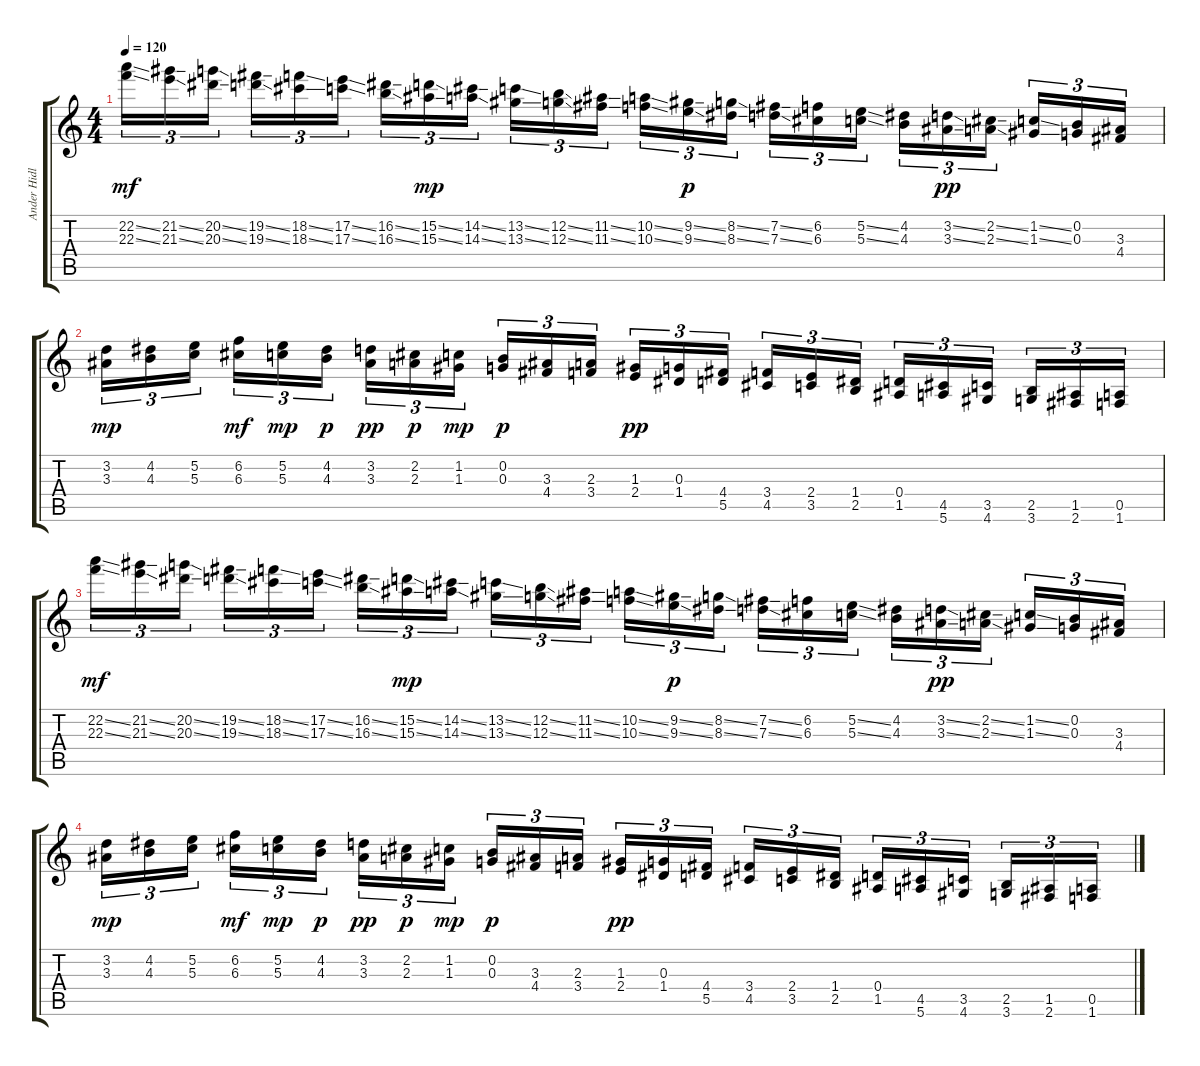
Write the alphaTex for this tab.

\track ("Ander Hidle" "Ander Hidl") {instrument distortionguitar}
\staff {score tabs}
\tuning (E4 B3 G3 D3 A2 E2) {hide}
\ts (4 4)
\tempo 120
\clef g2
\ks c
(22.2{ss} 22.3{ss}).16{tu (3 2) dy mf} (21.2{ss} 21.3{ss}).16{tu (3 2)} (20.2{ss} 20.3{ss}).16{tu (3 2)} (19.2{ss} 19.3{ss}).16{tu (3 2)} (18.2{ss} 18.3{ss}).16{tu (3 2)} (17.2{ss} 17.3{ss}).16{tu (3 2)} (16.2{ss} 16.3{ss}).16{tu (3 2)} (15.2{ss} 15.3{ss}).16{tu (3 2) dy mp} (14.2{ss} 14.3{ss}).16{tu (3 2)} (13.2{ss} 13.3{ss}).16{tu (3 2)} (12.2{ss} 12.3{ss}).16{tu (3 2)} (11.2{ss} 11.3{ss}).16{tu (3 2)} (10.2{ss} 10.3{ss}).16{tu (3 2)} (9.2{ss} 9.3{ss}).16{tu (3 2) dy p} (8.2{ss} 8.3{ss}).16{tu (3 2)} (7.2{ss} 7.3{ss}).16{tu (3 2)} (6.2 6.3).16{tu (3 2)} (5.2{ss} 5.3{ss}).16{tu (3 2)} (4.2 4.3).16{tu (3 2)} (3.2{ss} 3.3{ss}).16{tu (3 2) dy pp} (2.2{ss} 2.3{ss}).16{tu (3 2)} (1.2{ss} 1.3{ss}).16{tu (3 2)} (0.2 0.3).16{tu (3 2)} (3.3 4.4).16{tu (3 2)} |
(3.2 3.3).16{tu (3 2) dy mp} (4.2 4.3).16{tu (3 2)} (5.2 5.3).16{tu (3 2)} (6.2 6.3).16{tu (3 2) dy mf} (5.2 5.3).16{tu (3 2) dy mp} (4.2 4.3).16{tu (3 2) dy p} (3.2 3.3).16{tu (3 2) dy pp} (2.2 2.3).16{tu (3 2) dy p} (1.2 1.3).16{tu (3 2) dy mp} (0.2 0.3).16{tu (3 2) dy p} (3.3 4.4).16{tu (3 2)} (2.3 3.4).16{tu (3 2)} (1.3 2.4).16{tu (3 2) dy pp} (0.3 1.4).16{tu (3 2)} (4.4 5.5).16{tu (3 2)} (3.4 4.5).16{tu (3 2)} (2.4 3.5).16{tu (3 2)} (1.4 2.5).16{tu (3 2)} (0.4 1.5).16{tu (3 2)} (4.5 5.6).16{tu (3 2)} (3.5 4.6).16{tu (3 2)} (2.5 3.6).16{tu (3 2)} (1.5 2.6).16{tu (3 2)} (0.5 1.6).16{tu (3 2)} |
(22.2{ss} 22.3{ss}).16{tu (3 2) dy mf} (21.2{ss} 21.3{ss}).16{tu (3 2)} (20.2{ss} 20.3{ss}).16{tu (3 2)} (19.2{ss} 19.3{ss}).16{tu (3 2)} (18.2{ss} 18.3{ss}).16{tu (3 2)} (17.2{ss} 17.3{ss}).16{tu (3 2)} (16.2{ss} 16.3{ss}).16{tu (3 2)} (15.2{ss} 15.3{ss}).16{tu (3 2) dy mp} (14.2{ss} 14.3{ss}).16{tu (3 2)} (13.2{ss} 13.3{ss}).16{tu (3 2)} (12.2{ss} 12.3{ss}).16{tu (3 2)} (11.2{ss} 11.3{ss}).16{tu (3 2)} (10.2{ss} 10.3{ss}).16{tu (3 2)} (9.2{ss} 9.3{ss}).16{tu (3 2) dy p} (8.2{ss} 8.3{ss}).16{tu (3 2)} (7.2{ss} 7.3{ss}).16{tu (3 2)} (6.2 6.3).16{tu (3 2)} (5.2{ss} 5.3{ss}).16{tu (3 2)} (4.2 4.3).16{tu (3 2)} (3.2{ss} 3.3{ss}).16{tu (3 2) dy pp} (2.2{ss} 2.3{ss}).16{tu (3 2)} (1.2{ss} 1.3{ss}).16{tu (3 2)} (0.2 0.3).16{tu (3 2)} (3.3 4.4).16{tu (3 2)} |
(3.2 3.3).16{tu (3 2) dy mp} (4.2 4.3).16{tu (3 2)} (5.2 5.3).16{tu (3 2)} (6.2 6.3).16{tu (3 2) dy mf} (5.2 5.3).16{tu (3 2) dy mp} (4.2 4.3).16{tu (3 2) dy p} (3.2 3.3).16{tu (3 2) dy pp} (2.2 2.3).16{tu (3 2) dy p} (1.2 1.3).16{tu (3 2) dy mp} (0.2 0.3).16{tu (3 2) dy p} (3.3 4.4).16{tu (3 2)} (2.3 3.4).16{tu (3 2)} (1.3 2.4).16{tu (3 2) dy pp} (0.3 1.4).16{tu (3 2)} (4.4 5.5).16{tu (3 2)} (3.4 4.5).16{tu (3 2)} (2.4 3.5).16{tu (3 2)} (1.4 2.5).16{tu (3 2)} (0.4 1.5).16{tu (3 2)} (4.5 5.6).16{tu (3 2)} (3.5 4.6).16{tu (3 2)} (2.5 3.6).16{tu (3 2)} (1.5 2.6).16{tu (3 2)} (0.5 1.6).16{tu (3 2)}
